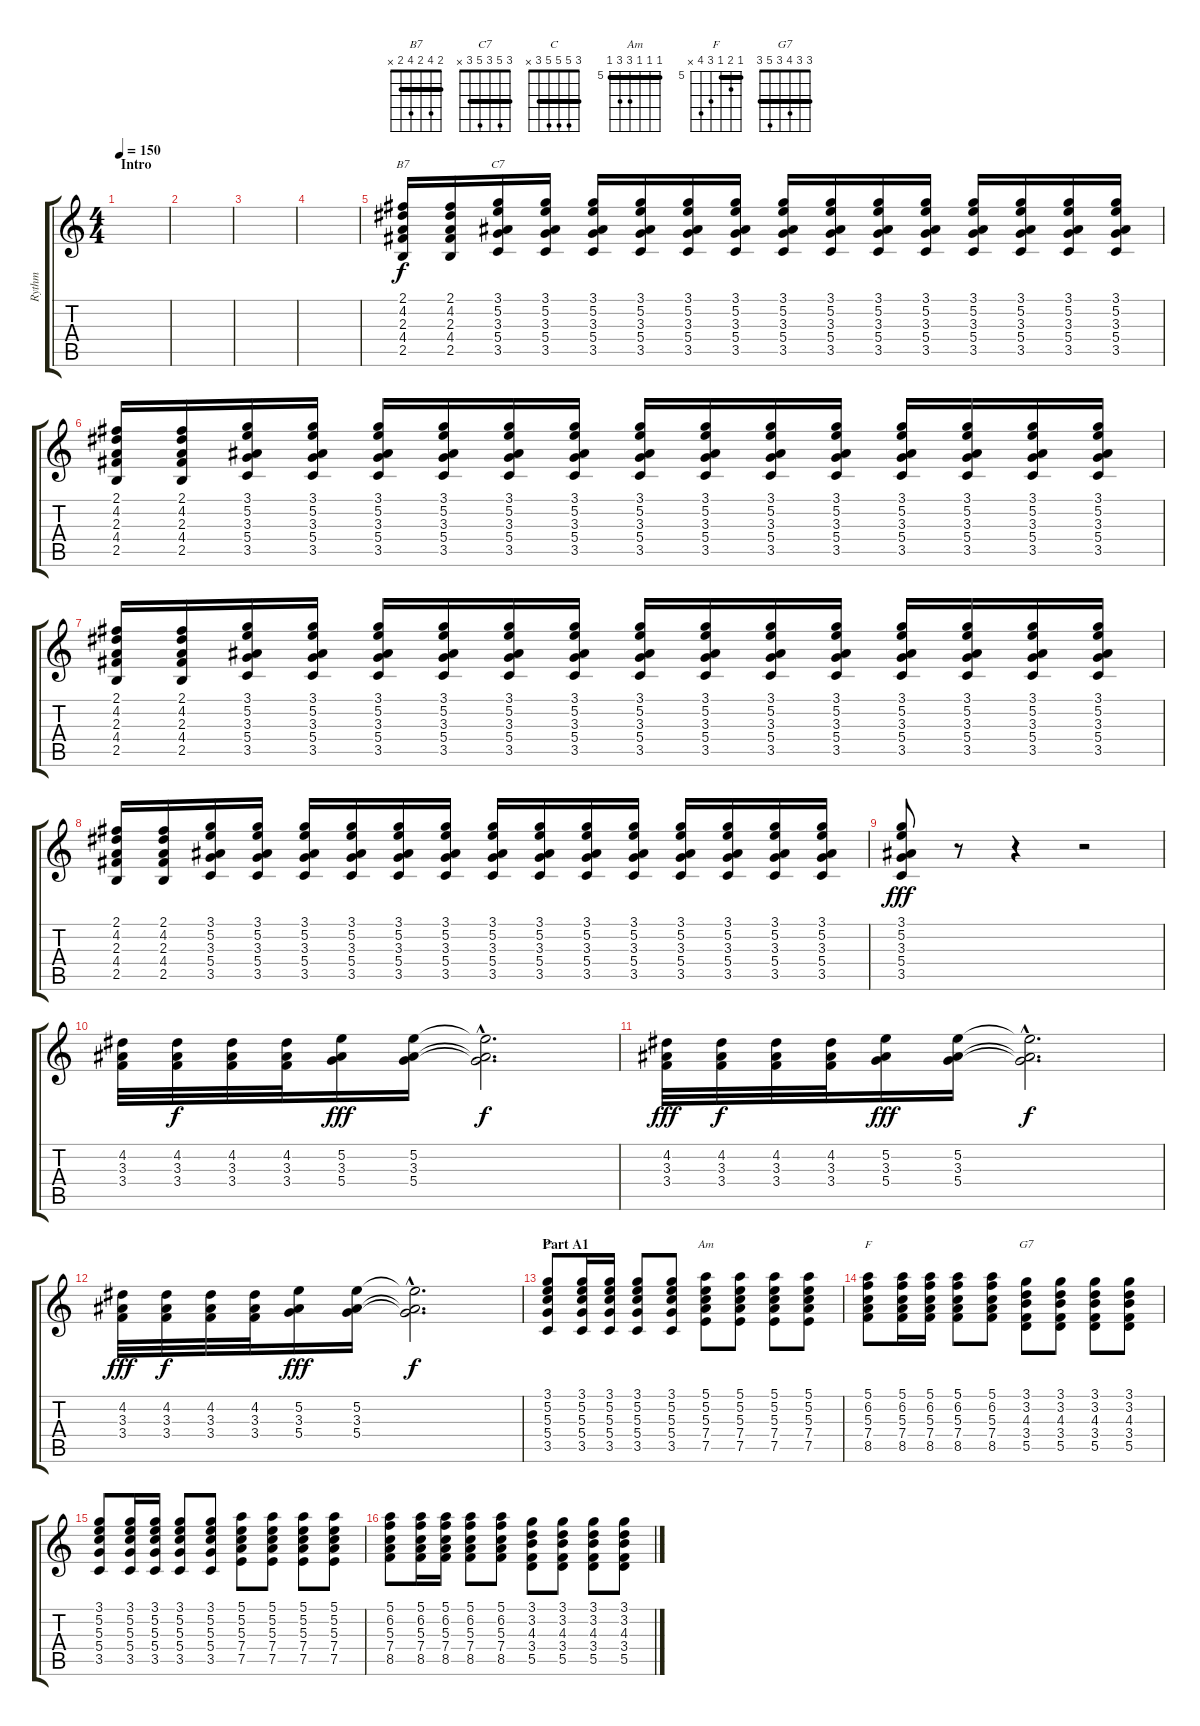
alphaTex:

\track ("Rythm" "Rythm") {instrument acousticguitarsteel}
\staff {score tabs}
\tuning (E4 B3 G3 D3 A2 E2) {hide}
\chord ("B7" 2 4 2 4 2 x) {barre 2}
\chord ("C7" 3 5 3 5 3 x) {barre 3}
\chord ("C" 3 5 5 5 3 x) {barre 3}
\chord ("Am" 5 5 5 7 7 5) {firstfret 5 barre 5}
\chord ("F" 5 6 5 7 8 x) {firstfret 5 barre 5}
\chord ("G7" 3 3 4 3 5 3) {barre 3}
\ts (4 4)
\section ("" "Intro")
\tempo 150
\clef g2
\ks c
|
|
|
|
(2.1 4.2 2.3 4.4 2.5).16{ch "B7"} (2.1 4.2 2.3 4.4 2.5).16 (3.1 5.2 3.3 5.4 3.5).16{ch "C7"} (3.1 5.2 3.3 5.4 3.5).16 (3.1 5.2 3.3 5.4 3.5).16 (3.1 5.2 3.3 5.4 3.5).16 (3.1 5.2 3.3 5.4 3.5).16 (3.1 5.2 3.3 5.4 3.5).16 (3.1 5.2 3.3 5.4 3.5).16 (3.1 5.2 3.3 5.4 3.5).16 (3.1 5.2 3.3 5.4 3.5).16 (3.1 5.2 3.3 5.4 3.5).16 (3.1 5.2 3.3 5.4 3.5).16 (3.1 5.2 3.3 5.4 3.5).16 (3.1 5.2 3.3 5.4 3.5).16 (3.1 5.2 3.3 5.4 3.5).16 |
(2.1 4.2 2.3 4.4 2.5).16 (2.1 4.2 2.3 4.4 2.5).16 (3.1 5.2 3.3 5.4 3.5).16 (3.1 5.2 3.3 5.4 3.5).16 (3.1 5.2 3.3 5.4 3.5).16 (3.1 5.2 3.3 5.4 3.5).16 (3.1 5.2 3.3 5.4 3.5).16 (3.1 5.2 3.3 5.4 3.5).16 (3.1 5.2 3.3 5.4 3.5).16 (3.1 5.2 3.3 5.4 3.5).16 (3.1 5.2 3.3 5.4 3.5).16 (3.1 5.2 3.3 5.4 3.5).16 (3.1 5.2 3.3 5.4 3.5).16 (3.1 5.2 3.3 5.4 3.5).16 (3.1 5.2 3.3 5.4 3.5).16 (3.1 5.2 3.3 5.4 3.5).16 |
(2.1 4.2 2.3 4.4 2.5).16 (2.1 4.2 2.3 4.4 2.5).16 (3.1 5.2 3.3 5.4 3.5).16 (3.1 5.2 3.3 5.4 3.5).16 (3.1 5.2 3.3 5.4 3.5).16 (3.1 5.2 3.3 5.4 3.5).16 (3.1 5.2 3.3 5.4 3.5).16 (3.1 5.2 3.3 5.4 3.5).16 (3.1 5.2 3.3 5.4 3.5).16 (3.1 5.2 3.3 5.4 3.5).16 (3.1 5.2 3.3 5.4 3.5).16 (3.1 5.2 3.3 5.4 3.5).16 (3.1 5.2 3.3 5.4 3.5).16 (3.1 5.2 3.3 5.4 3.5).16 (3.1 5.2 3.3 5.4 3.5).16 (3.1 5.2 3.3 5.4 3.5).16 |
(2.1 4.2 2.3 4.4 2.5).16 (2.1 4.2 2.3 4.4 2.5).16 (3.1 5.2 3.3 5.4 3.5).16 (3.1 5.2 3.3 5.4 3.5).16 (3.1 5.2 3.3 5.4 3.5).16 (3.1 5.2 3.3 5.4 3.5).16 (3.1 5.2 3.3 5.4 3.5).16 (3.1 5.2 3.3 5.4 3.5).16 (3.1 5.2 3.3 5.4 3.5).16 (3.1 5.2 3.3 5.4 3.5).16 (3.1 5.2 3.3 5.4 3.5).16 (3.1 5.2 3.3 5.4 3.5).16 (3.1 5.2 3.3 5.4 3.5).16 (3.1 5.2 3.3 5.4 3.5).16 (3.1 5.2 3.3 5.4 3.5).16 (3.1 5.2 3.3 5.4 3.5).16 |
(3.1 5.2 3.3 5.4 3.5).8{dy fff} r.8 r.4 r.2 |
(4.2 3.3 3.4).32 (4.2 3.3 3.4).32{dy f} (4.2 3.3 3.4).32 (4.2 3.3 3.4).32 (5.2 3.3 5.4).16{dy fff} (5.2 3.3 5.4).16 (5.2{hac t} 3.3{hac t} 5.4{hac t}).2{d dy f} |
(4.2 3.3 3.4).32{dy fff} (4.2 3.3 3.4).32{dy f} (4.2 3.3 3.4).32 (4.2 3.3 3.4).32 (5.2 3.3 5.4).16{dy fff} (5.2 3.3 5.4).16 (5.2{hac t} 3.3{hac t} 5.4{hac t}).2{d dy f} |
(4.2 3.3 3.4).32{dy fff} (4.2 3.3 3.4).32{dy f} (4.2 3.3 3.4).32 (4.2 3.3 3.4).32 (5.2 3.3 5.4).16{dy fff} (5.2 3.3 5.4).16 (5.2{hac t} 3.3{hac t} 5.4{hac t}).2{d dy f} |
\section ("" "Part A1")
(3.1 5.2 5.3 5.4 3.5).8{ch "C"} (3.1 5.2 5.3 5.4 3.5).16 (3.1 5.2 5.3 5.4 3.5).16 (3.1 5.2 5.3 5.4 3.5).8 (3.1 5.2 5.3 5.4 3.5).8 (5.1 5.2 5.3 7.4 7.5).8{ch "Am"} (5.1 5.2 5.3 7.4 7.5).8 (5.1 5.2 5.3 7.4 7.5).8 (5.1 5.2 5.3 7.4 7.5).8 |
(5.1 6.2 5.3 7.4 8.5).8{ch "F"} (5.1 6.2 5.3 7.4 8.5).16 (5.1 6.2 5.3 7.4 8.5).16 (5.1 6.2 5.3 7.4 8.5).8 (5.1 6.2 5.3 7.4 8.5).8 (3.1 3.2 4.3 3.4 5.5).8{ch "G7"} (3.1 3.2 4.3 3.4 5.5).8 (3.1 3.2 4.3 3.4 5.5).8 (3.1 3.2 4.3 3.4 5.5).8 |
(3.1 5.2 5.3 5.4 3.5).8 (3.1 5.2 5.3 5.4 3.5).16 (3.1 5.2 5.3 5.4 3.5).16 (3.1 5.2 5.3 5.4 3.5).8 (3.1 5.2 5.3 5.4 3.5).8 (5.1 5.2 5.3 7.4 7.5).8 (5.1 5.2 5.3 7.4 7.5).8 (5.1 5.2 5.3 7.4 7.5).8 (5.1 5.2 5.3 7.4 7.5).8 |
(5.1 6.2 5.3 7.4 8.5).8 (5.1 6.2 5.3 7.4 8.5).16 (5.1 6.2 5.3 7.4 8.5).16 (5.1 6.2 5.3 7.4 8.5).8 (5.1 6.2 5.3 7.4 8.5).8 (3.1 3.2 4.3 3.4 5.5).8 (3.1 3.2 4.3 3.4 5.5).8 (3.1 3.2 4.3 3.4 5.5).8 (3.1 3.2 4.3 3.4 5.5).8
